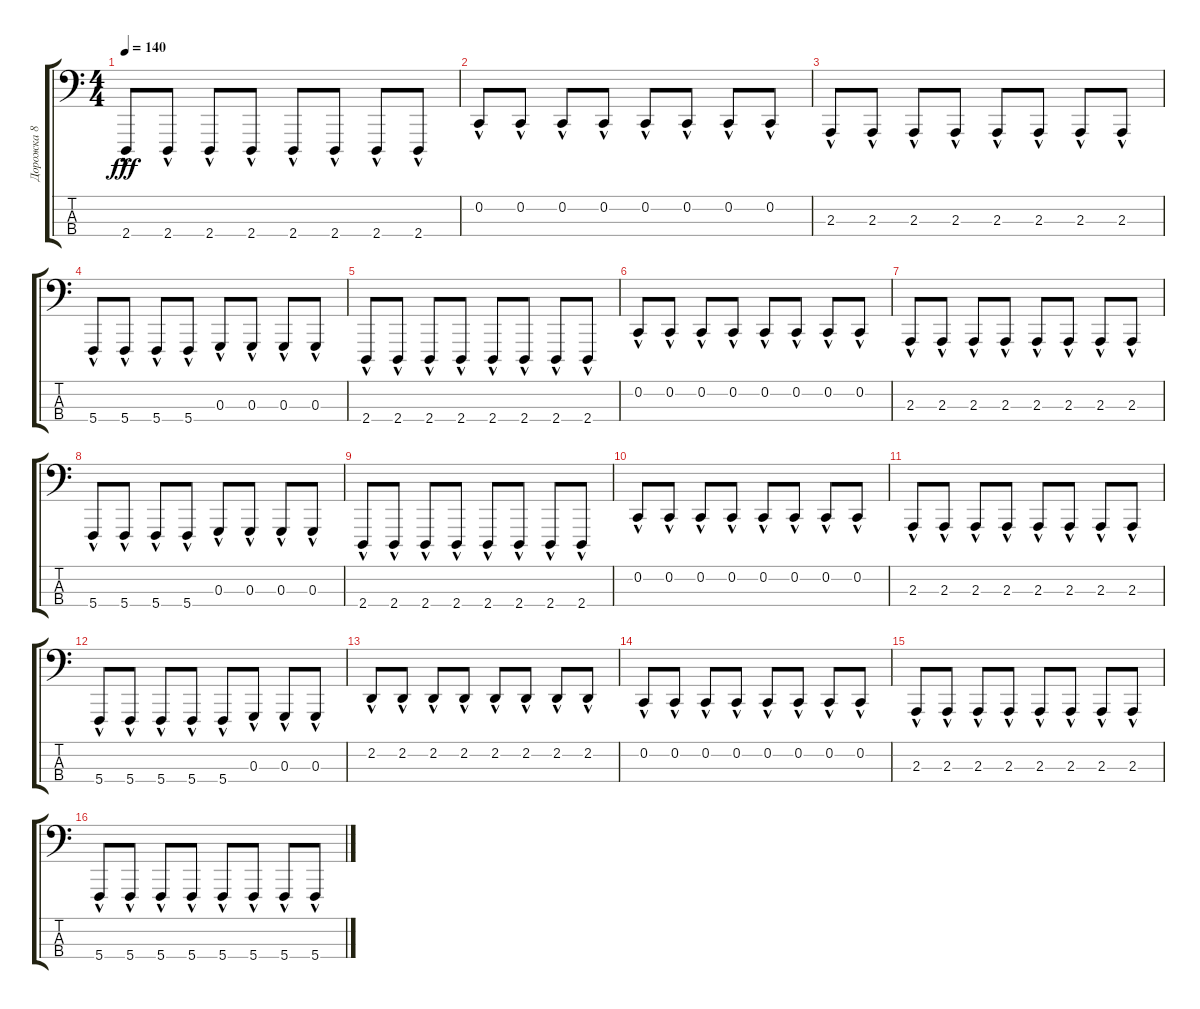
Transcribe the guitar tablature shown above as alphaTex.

\track ("Дорожка 8" "Дорожка 8") {instrument lead2sawtooth}
\staff {score tabs}
\tuning (F2 C2 G1 C1) {hide}
\ts (4 4)
\tempo 140
\clef f4
\ks c
2.4{hac}.8{dy fff} 2.4{hac}.8 2.4{hac}.8 2.4{hac}.8 2.4{hac}.8 2.4{hac}.8 2.4{hac}.8 2.4{hac}.8 |
0.2{hac}.8 0.2{hac}.8 0.2{hac}.8 0.2{hac}.8 0.2{hac}.8 0.2{hac}.8 0.2{hac}.8 0.2{hac}.8 |
2.3{hac}.8 2.3{hac}.8 2.3{hac}.8 2.3{hac}.8 2.3{hac}.8 2.3{hac}.8 2.3{hac}.8 2.3{hac}.8 |
5.4{hac}.8 5.4{hac}.8 5.4{hac}.8 5.4{hac}.8 0.3{hac}.8 0.3{hac}.8 0.3{hac}.8 0.3{hac}.8 |
2.4{hac}.8 2.4{hac}.8 2.4{hac}.8 2.4{hac}.8 2.4{hac}.8 2.4{hac}.8 2.4{hac}.8 2.4{hac}.8 |
0.2{hac}.8 0.2{hac}.8 0.2{hac}.8 0.2{hac}.8 0.2{hac}.8 0.2{hac}.8 0.2{hac}.8 0.2{hac}.8 |
2.3{hac}.8 2.3{hac}.8 2.3{hac}.8 2.3{hac}.8 2.3{hac}.8 2.3{hac}.8 2.3{hac}.8 2.3{hac}.8 |
5.4{hac}.8 5.4{hac}.8 5.4{hac}.8 5.4{hac}.8 0.3{hac}.8 0.3{hac}.8 0.3{hac}.8 0.3{hac}.8 |
2.4{hac}.8 2.4{hac}.8 2.4{hac}.8 2.4{hac}.8 2.4{hac}.8 2.4{hac}.8 2.4{hac}.8 2.4{hac}.8 |
0.2{hac}.8 0.2{hac}.8 0.2{hac}.8 0.2{hac}.8 0.2{hac}.8 0.2{hac}.8 0.2{hac}.8 0.2{hac}.8 |
2.3{hac}.8 2.3{hac}.8 2.3{hac}.8 2.3{hac}.8 2.3{hac}.8 2.3{hac}.8 2.3{hac}.8 2.3{hac}.8 |
5.4{hac}.8 5.4{hac}.8 5.4{hac}.8 5.4{hac}.8 5.4{hac}.8 0.3{hac}.8 0.3{hac}.8 0.3{hac}.8 |
2.2{hac}.8 2.2{hac}.8 2.2{hac}.8 2.2{hac}.8 2.2{hac}.8 2.2{hac}.8 2.2{hac}.8 2.2{hac}.8 |
0.2{hac}.8 0.2{hac}.8 0.2{hac}.8 0.2{hac}.8 0.2{hac}.8 0.2{hac}.8 0.2{hac}.8 0.2{hac}.8 |
2.3{hac}.8 2.3{hac}.8 2.3{hac}.8 2.3{hac}.8 2.3{hac}.8 2.3{hac}.8 2.3{hac}.8 2.3{hac}.8 |
5.4{hac}.8 5.4{hac}.8 5.4{hac}.8 5.4{hac}.8 5.4{hac}.8 5.4{hac}.8 5.4{hac}.8 5.4{hac}.8
